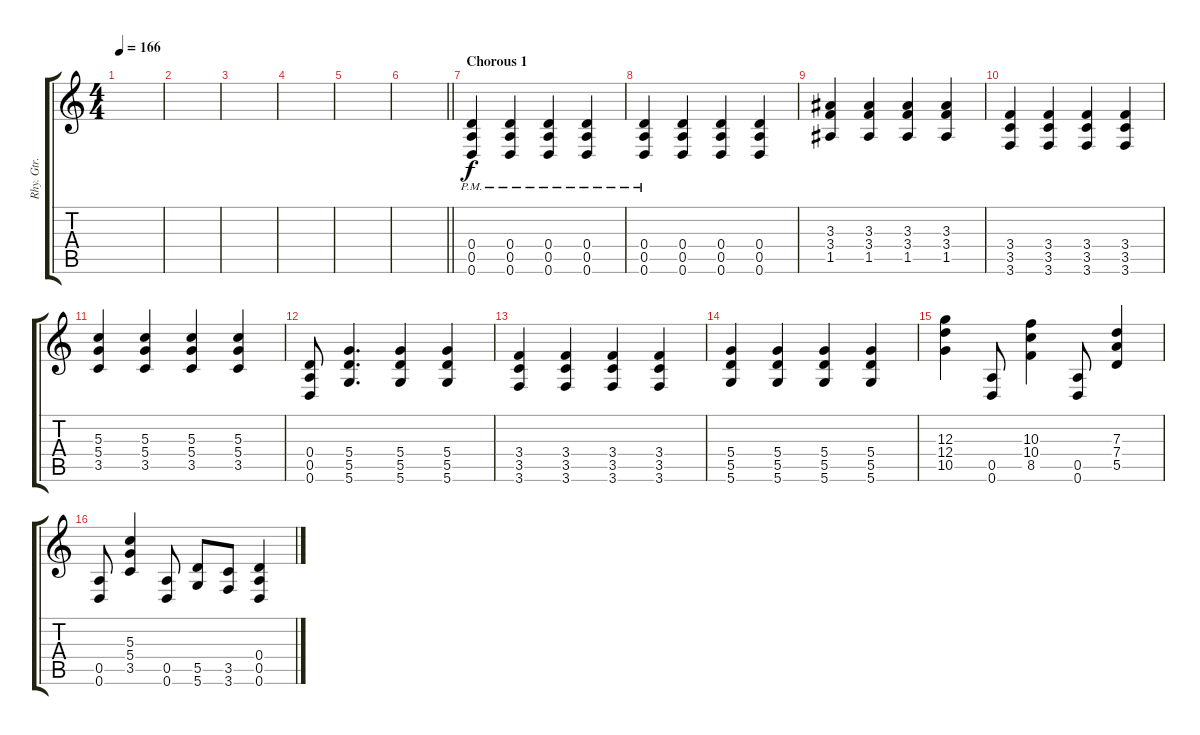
\track ("Rhy. Gtr. 2" "Rhy. Gtr. ") {instrument distortionguitar}
\staff {score tabs}
\tuning (E4 B3 G3 D3 A2 D2) {hide}
\ts (4 4)
\tempo 166
\clef g2
\ks c
|
|
|
|
|
\barLineRight lightlight
|
\section ("" "Chorous 1")
(0.4{pm} 0.5{pm} 0.6{pm}).4 (0.4{pm} 0.5{pm} 0.6{pm}).4 (0.4{pm} 0.5{pm} 0.6{pm}).4 (0.4{pm} 0.5{pm} 0.6{pm}).4 |
(0.4{pm} 0.5{pm} 0.6{pm}).4 (0.4 0.5 0.6).4 (0.4 0.5 0.6).4 (0.4 0.5 0.6).4 |
(3.3 3.4 1.5).4 (3.3 3.4 1.5).4 (3.3 3.4 1.5).4 (3.3 3.4 1.5).4 |
(3.4 3.5 3.6).4 (3.4 3.5 3.6).4 (3.4 3.5 3.6).4 (3.4 3.5 3.6).4 |
(5.3 5.4 3.5).4 (5.3 5.4 3.5).4 (5.3 5.4 3.5).4 (5.3 5.4 3.5).4 |
(0.4 0.5 0.6).8 (5.4 5.5 5.6).4{d} (5.4 5.5 5.6).4 (5.4 5.5 5.6).4 |
(3.4 3.5 3.6).4 (3.4 3.5 3.6).4 (3.4 3.5 3.6).4 (3.4 3.5 3.6).4 |
(5.4 5.5 5.6).4 (5.4 5.5 5.6).4 (5.4 5.5 5.6).4 (5.4 5.5 5.6).4 |
(12.3 12.4 10.5).4 (0.5 0.6).8 (10.3 10.4 8.5).4 (0.5 0.6).8 (7.3 7.4 5.5).4 |
(0.5 0.6).8 (5.3 5.4 3.5).4 (0.5 0.6).8 (5.5 5.6).8 (3.5 3.6).8 (0.4 0.5 0.6).4
